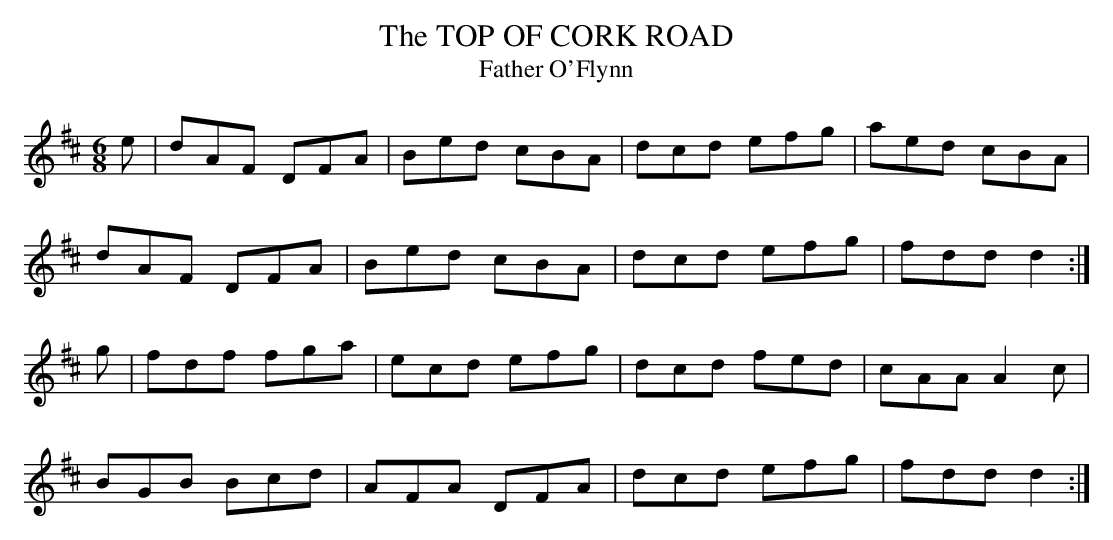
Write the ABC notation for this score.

X:1
T:TOP OF CORK ROAD, The
T:Father O'Flynn
M:6/8
L:1/8
K:D
e|dAF DFA|Bed cBA|dcd efg|aed cBA|
dAF DFA|Bed cBA|dcd efg|fdd d2 :|
g|fdf fga|ecd efg|dcd fed|cAA A2c|
BGB Bcd|AFA DFA|dcd efg|fdd d2 :|
